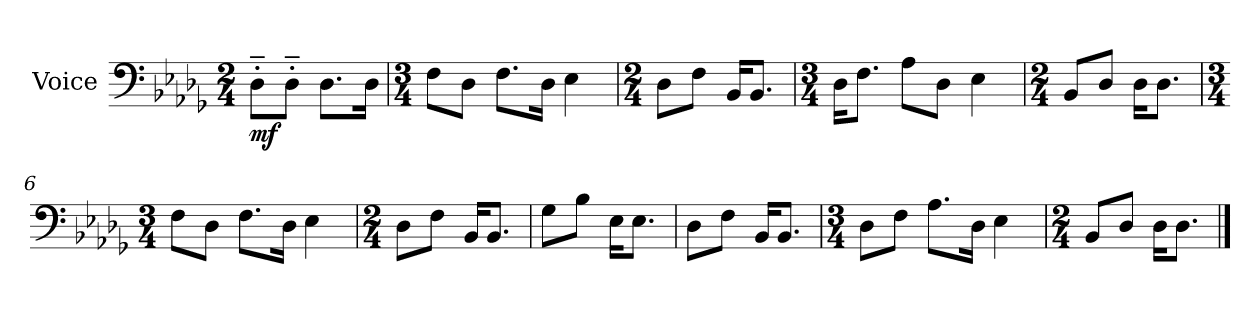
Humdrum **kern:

**kern	**dynam
*part1	*part1
*staff1	*staff1
*I"Voice	*
*I'Vo.	*
*clefF4	*
*k[b-e-a-d-g-]	*
*M2/4	*
*MM84	*
=1	=1
!	!LO:DY:b
8D-'~\L	mf
8D-'~\J	.
8.D-\L	.
16D-\Jk	.
=2	=2
*M3/4	*
8F\L	.
8D-\J	.
8.F\L	.
16D-\Jk	.
4E-\	.
=3	=3
*M2/4	*
8D-\L	.
8F\J	.
16BB-/KL	.
8.BB-/J	.
!!LO:LB:g=z
=4	=4
*M3/4	*
16D-\KL	.
8.F\J	.
8A-\L	.
8D-\J	.
4E-\	.
=5	=5
*M2/4	*
8BB-/L	.
8D-/J	.
16D-\KL	.
8.D-\J	.
=6	=6
*M3/4	*
8F\L	.
8D-\J	.
8.F\L	.
16D-\Jk	.
4E-\	.
!!LO:LB:g=z
=7	=7
*M2/4	*
8D-\L	.
8F\J	.
16BB-/KL	.
8.BB-/J	.
=8	=8
8G-\L	.
8B-\J	.
16E-\KL	.
8.E-\J	.
=9	=9
8D-\L	.
8F\J	.
16BB-/KL	.
8.BB-/J	.
!!LO:LB:g=z
=10	=10
*M3/4	*
8D-\L	.
8F\J	.
8.A-\L	.
16D-\Jk	.
4E-\	.
=11	=11
*M2/4	*
8BB-/L	.
8D-/J	.
16D-\KL	.
8.D-\J	.
==	==
*-	*-
